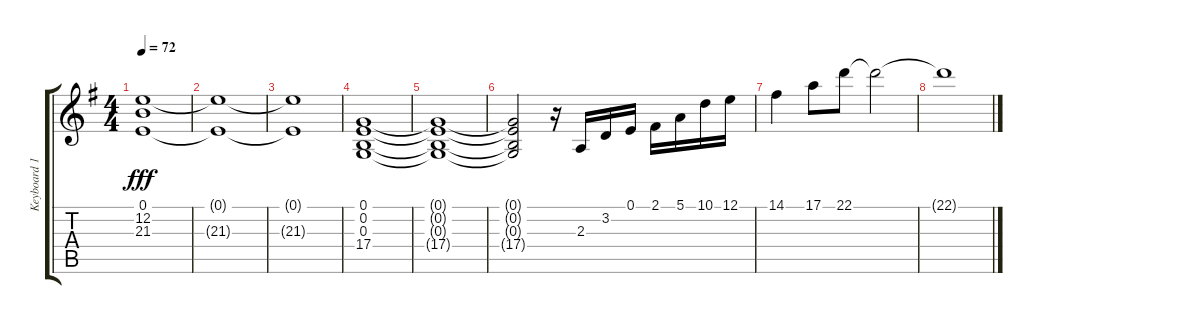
\track ("Keyboard 1_1" "Keyboard 1") {instrument churchorgan}
\staff {score tabs}
\tuning (E4 B3 G3 D3 A2 E2) {hide}
\ts (4 4)
\tempo 72
\clef g2
\ks g
(0.1 12.2 21.3).1{dy fff} |
(0.1{t} 21.3{t}).1 |
(0.1{t} 21.3{t}).1 |
(0.1 0.2 0.3 17.4).1 |
(0.1{t} 0.2{t} 0.3{t} 17.4{t}).1 |
(0.1{t} 0.2{t} 0.3{t} 17.4{t}).2 r.16 2.3.16 3.2.16 0.1.16 2.1.16 5.1.16 10.1.16 12.1.16 |
14.1.4 17.1.8 22.1.8 22.1{t}.2 |
22.1{t}.1
